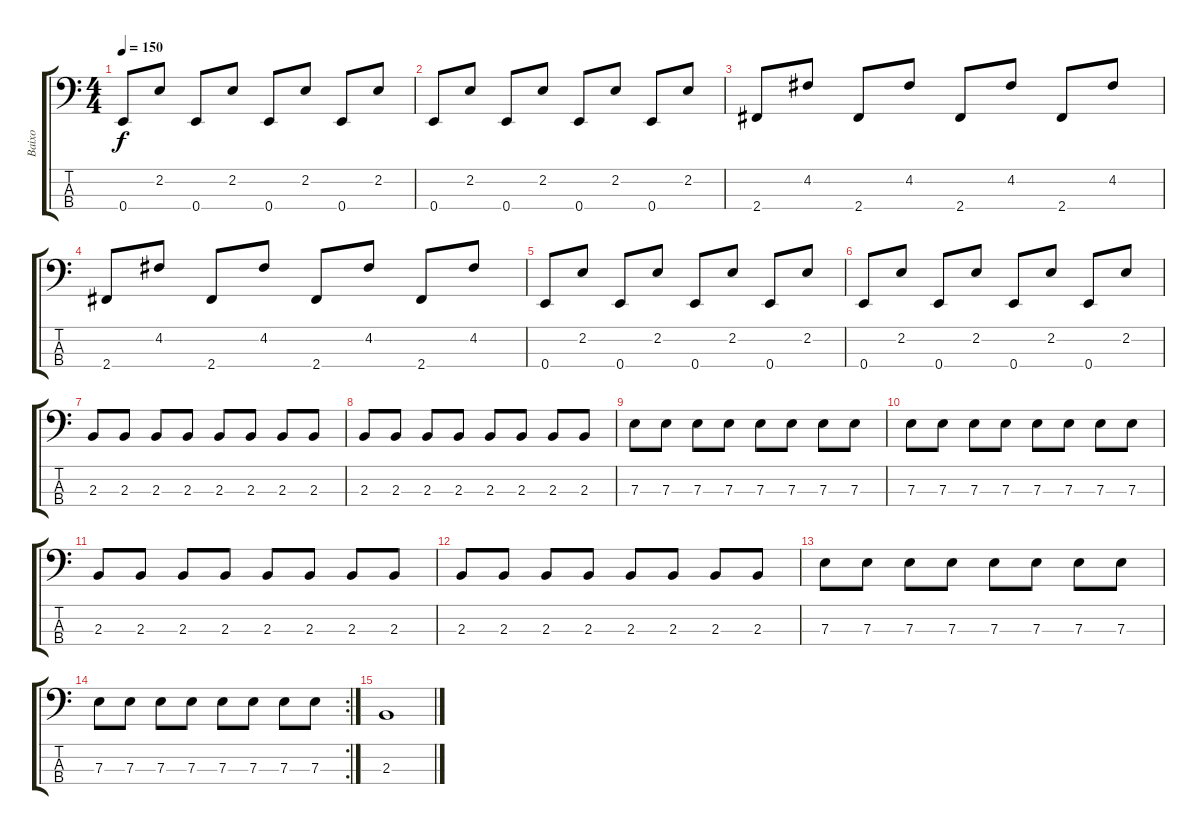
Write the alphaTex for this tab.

\track ("Baixo" "Baixo") {instrument electricbassfinger}
\staff {score tabs}
\tuning (G2 D2 A1 E1) {hide}
\ts (4 4)
\tempo 150
\clef f4
\ks c
0.4.8{dy f} 2.2.8 0.4.8 2.2.8 0.4.8 2.2.8 0.4.8 2.2.8 |
0.4.8 2.2.8 0.4.8 2.2.8 0.4.8 2.2.8 0.4.8 2.2.8 |
2.4.8 4.2.8 2.4.8 4.2.8 2.4.8 4.2.8 2.4.8 4.2.8 |
2.4.8 4.2.8 2.4.8 4.2.8 2.4.8 4.2.8 2.4.8 4.2.8 |
0.4.8 2.2.8 0.4.8 2.2.8 0.4.8 2.2.8 0.4.8 2.2.8 |
0.4.8 2.2.8 0.4.8 2.2.8 0.4.8 2.2.8 0.4.8 2.2.8 |
2.3.8 2.3.8 2.3.8 2.3.8 2.3.8 2.3.8 2.3.8 2.3.8 |
2.3.8 2.3.8 2.3.8 2.3.8 2.3.8 2.3.8 2.3.8 2.3.8 |
7.3.8 7.3.8 7.3.8 7.3.8 7.3.8 7.3.8 7.3.8 7.3.8 |
7.3.8 7.3.8 7.3.8 7.3.8 7.3.8 7.3.8 7.3.8 7.3.8 |
2.3.8 2.3.8 2.3.8 2.3.8 2.3.8 2.3.8 2.3.8 2.3.8 |
2.3.8 2.3.8 2.3.8 2.3.8 2.3.8 2.3.8 2.3.8 2.3.8 |
7.3.8 7.3.8 7.3.8 7.3.8 7.3.8 7.3.8 7.3.8 7.3.8 |
\rc 2
7.3.8 7.3.8 7.3.8 7.3.8 7.3.8 7.3.8 7.3.8 7.3.8 |
2.3.1
